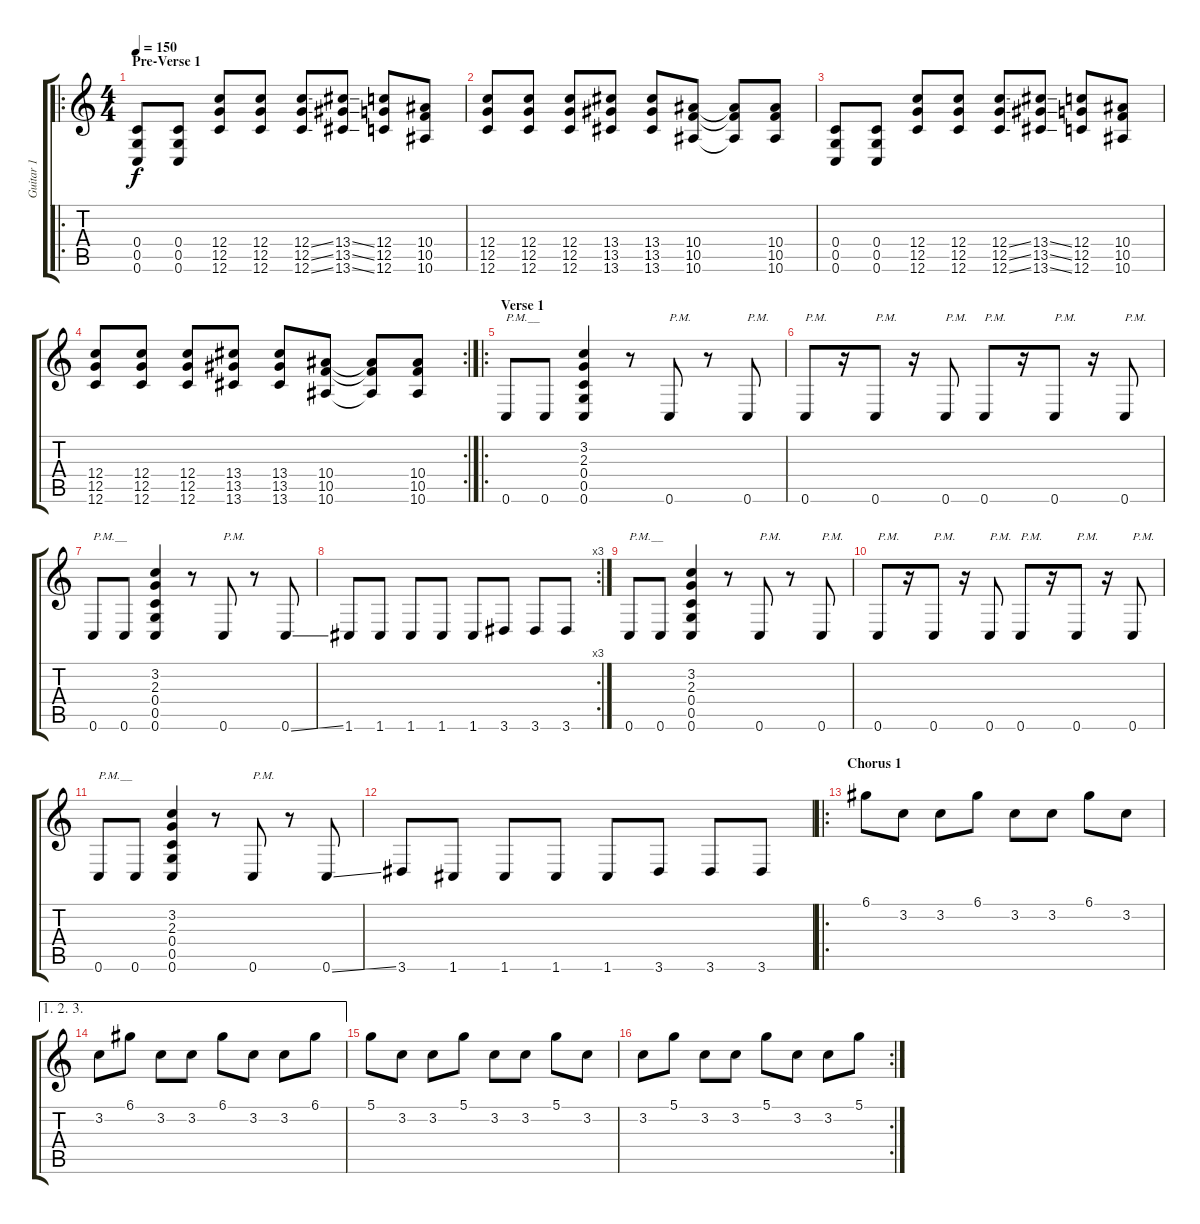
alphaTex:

\track ("Guitar 1" "Guitar 1") {instrument distortionguitar}
\staff {score tabs}
\tuning (D4 A3 F3 C3 G2 C2) {hide}
\ro
\ts (4 4)
\section ("" "Pre-Verse 1")
\tempo 150
\clef g2
\ks c
(0.4 0.5 0.6).8{dy f} (0.4 0.5 0.6).8 (12.4 12.5 12.6).8 (12.4 12.5 12.6).8 (12.4{ss} 12.5{ss} 12.6{ss}).8 (13.4{ss} 13.5{ss} 13.6{ss}).8 (12.4 12.5 12.6).8 (10.4 10.5 10.6).8 |
(12.4 12.5 12.6).8 (12.4 12.5 12.6).8 (12.4 12.5 12.6).8 (13.4 13.5 13.6).8 (13.4 13.5 13.6).8 (10.4 10.5 10.6).8 (10.4{t} 10.5{t} 10.6{t}).8 (10.4 10.5 10.6).8 |
(0.4 0.5 0.6).8 (0.4 0.5 0.6).8 (12.4 12.5 12.6).8 (12.4 12.5 12.6).8 (12.4{ss} 12.5{ss} 12.6{ss}).8 (13.4{ss} 13.5{ss} 13.6{ss}).8 (12.4 12.5 12.6).8 (10.4 10.5 10.6).8 |
\rc 2
(12.4 12.5 12.6).8 (12.4 12.5 12.6).8 (12.4 12.5 12.6).8 (13.4 13.5 13.6).8 (13.4 13.5 13.6).8 (10.4 10.5 10.6).8 (10.4{t} 10.5{t} 10.6{t}).8 (10.4 10.5 10.6).8 |
\ro
\section ("" "Verse 1")
0.6.8{txt "P.M.__"} 0.6.8 (3.2 2.3 0.4 0.5 0.6).4 r.8 0.6.8{txt "P.M."} r.8 0.6.8{txt "P.M."} |
0.6.8{txt "P.M."} r.16 0.6.8{txt "P.M."} r.16 0.6.8{txt "P.M."} 0.6.8{txt "P.M."} r.16 0.6.8{txt "P.M."} r.16 0.6.8{txt "P.M."} |
0.6.8{txt "P.M.__"} 0.6.8 (3.2 2.3 0.4 0.5 0.6).4 r.8 0.6.8{txt "P.M."} r.8 0.6{ss}.8 |
\rc 3
1.6.8 1.6.8 1.6.8 1.6.8 1.6.8 3.6.8 3.6.8 3.6.8 |
0.6.8{txt "P.M.__"} 0.6.8 (3.2 2.3 0.4 0.5 0.6).4 r.8 0.6.8{txt "P.M."} r.8 0.6.8{txt "P.M."} |
0.6.8{txt "P.M."} r.16 0.6.8{txt "P.M."} r.16 0.6.8{txt "P.M."} 0.6.8{txt "P.M."} r.16 0.6.8{txt "P.M."} r.16 0.6.8{txt "P.M."} |
0.6.8{txt "P.M.__"} 0.6.8 (3.2 2.3 0.4 0.5 0.6).4 r.8 0.6.8{txt "P.M."} r.8 0.6{ss}.8 |
3.6.8 1.6.8 1.6.8 1.6.8 1.6.8 3.6.8 3.6.8 3.6.8 |
\ro
\section ("" "Chorus 1")
6.1.8 3.2.8 3.2.8 6.1.8 3.2.8 3.2.8 6.1.8 3.2.8 |
\ae (1 2 3)
3.2.8 6.1.8 3.2.8 3.2.8 6.1.8 3.2.8 3.2.8 6.1.8 |
5.1.8 3.2.8 3.2.8 5.1.8 3.2.8 3.2.8 5.1.8 3.2.8 |
\rc 2
3.2.8 5.1.8 3.2.8 3.2.8 5.1.8 3.2.8 3.2.8 5.1.8
